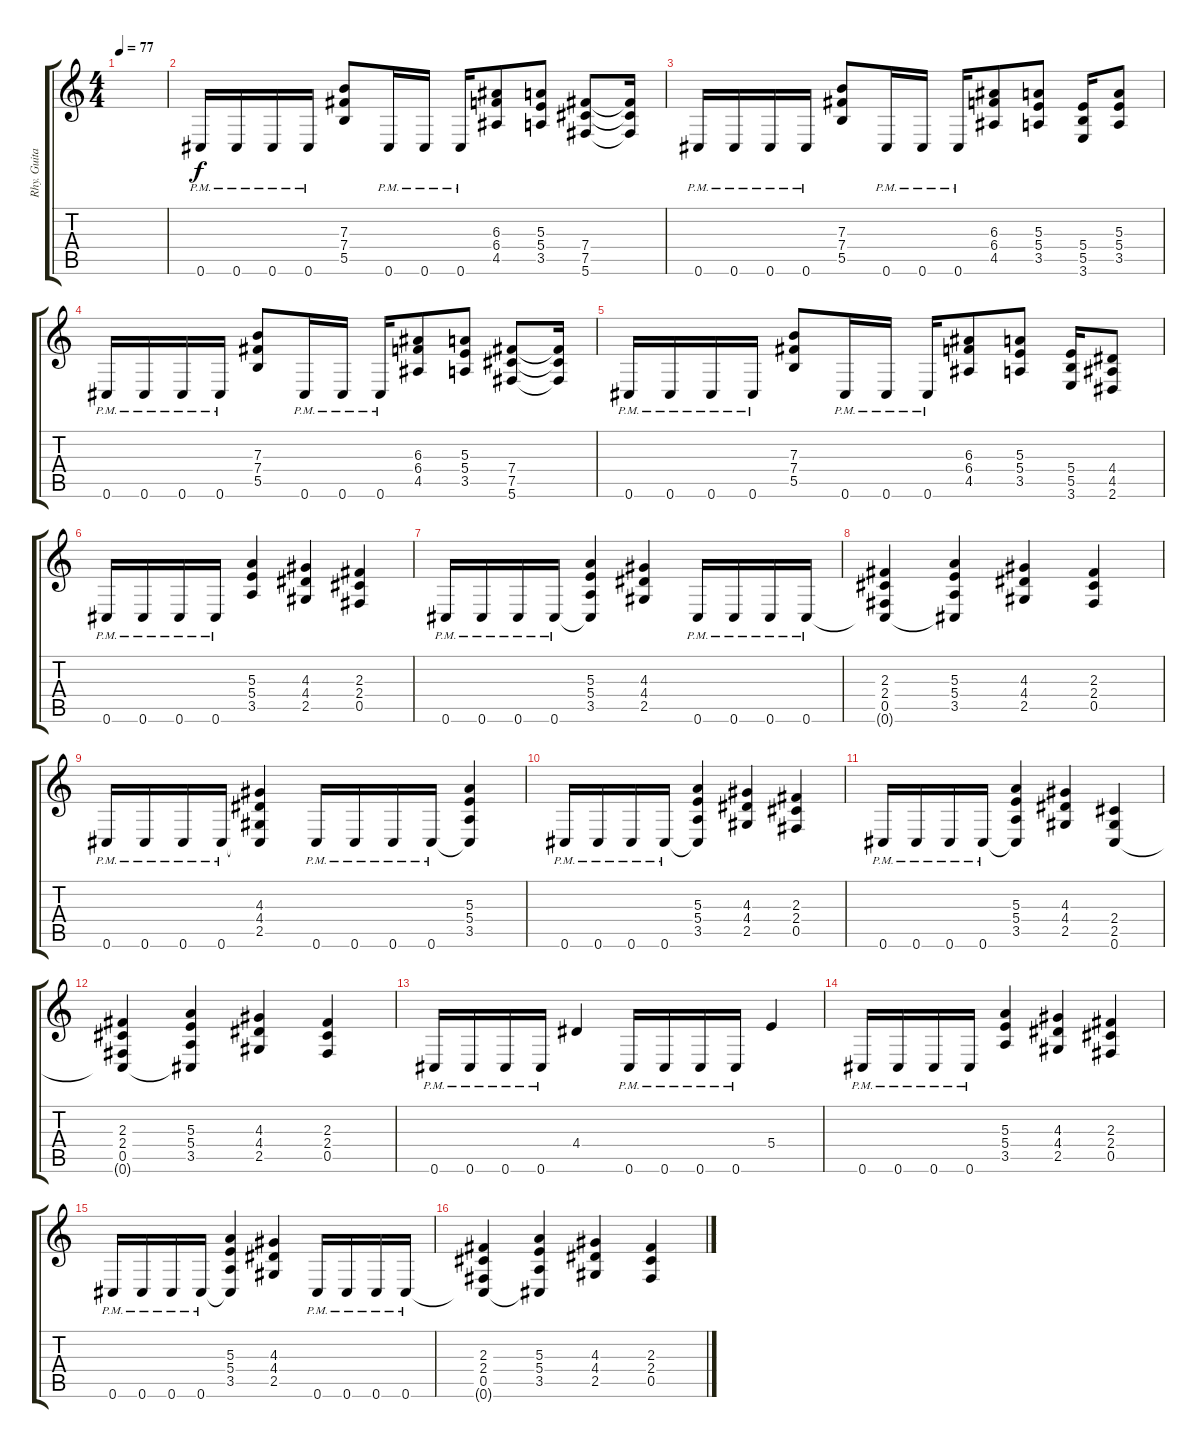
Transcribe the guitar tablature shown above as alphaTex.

\track ("Rhy. Guitar 2" "Rhy. Guita") {instrument overdrivenguitar}
\staff {score tabs}
\tuning (Db4 Ab3 E3 B2 Gb2 Db2) {hide}
\ts (4 4)
\tempo 77
\clef g2
\ks c
|
0.6{pm}.16 0.6{pm}.16 0.6{pm}.16 0.6{pm}.16 (7.3 7.4 5.5).8 0.6{pm}.16 0.6{pm}.16 0.6{pm}.16 (6.3 6.4 4.5).8 (5.3 5.4 3.5).8 (7.4 7.5 5.6).8 (7.4{t} 7.5{t} 5.6{t}).16 |
0.6{pm}.16 0.6{pm}.16 0.6{pm}.16 0.6{pm}.16 (7.3 7.4 5.5).8 0.6{pm}.16 0.6{pm}.16 0.6{pm}.16 (6.3 6.4 4.5).8 (5.3 5.4 3.5).8 (5.4 5.5 3.6).16 (5.3 5.4 3.5).8 |
0.6{pm}.16 0.6{pm}.16 0.6{pm}.16 0.6{pm}.16 (7.3 7.4 5.5).8 0.6{pm}.16 0.6{pm}.16 0.6{pm}.16 (6.3 6.4 4.5).8 (5.3 5.4 3.5).8 (7.4 7.5 5.6).8 (7.4{t} 7.5{t} 5.6{t}).16 |
0.6{pm}.16 0.6{pm}.16 0.6{pm}.16 0.6{pm}.16 (7.3 7.4 5.5).8 0.6{pm}.16 0.6{pm}.16 0.6{pm}.16 (6.3 6.4 4.5).8 (5.3 5.4 3.5).8 (5.4 5.5 3.6).16 (4.4 4.5 2.6).8 |
0.6{pm}.16 0.6{pm}.16 0.6{pm}.16 0.6{pm}.16 (5.3 5.4 3.5).4 (4.3 4.4 2.5).4 (2.3 2.4 0.5).4 |
0.6{pm}.16 0.6{pm}.16 0.6{pm}.16 0.6{pm}.16 (5.3 5.4 3.5 0.6{t}).4 (4.3 4.4 2.5).4 0.6{pm}.16 0.6{pm}.16 0.6{pm}.16 0.6{pm}.16 |
(2.3 2.4 0.5 0.6{t}).4 (5.3 5.4 3.5 0.6{t}).4 (4.3 4.4 2.5).4 (2.3 2.4 0.5).4 |
0.6{pm}.16 0.6{pm}.16 0.6{pm}.16 0.6{pm}.16 (4.3 4.4 2.5 0.6{t}).4 0.6{pm}.16 0.6{pm}.16 0.6{pm}.16 0.6{pm}.16 (5.3 5.4 3.5 0.6{t}).4 |
0.6{pm}.16 0.6{pm}.16 0.6{pm}.16 0.6{pm}.16 (5.3 5.4 3.5 0.6{t}).4 (4.3 4.4 2.5).4 (2.3 2.4 0.5).4 |
0.6{pm}.16 0.6{pm}.16 0.6{pm}.16 0.6{pm}.16 (5.3 5.4 3.5 0.6{t}).4 (4.3 4.4 2.5).4 (2.4 2.5 0.6).4 |
(2.3 2.4 0.5 0.6{t}).4 (5.3 5.4 3.5 0.6{t}).4 (4.3 4.4 2.5).4 (2.3 2.4 0.5).4 |
0.6{pm}.16 0.6{pm}.16 0.6{pm}.16 0.6{pm}.16 4.4.4 0.6{pm}.16 0.6{pm}.16 0.6{pm}.16 0.6{pm}.16 5.4.4 |
0.6{pm}.16 0.6{pm}.16 0.6{pm}.16 0.6{pm}.16 (5.3 5.4 3.5).4 (4.3 4.4 2.5).4 (2.3 2.4 0.5).4 |
0.6{pm}.16 0.6{pm}.16 0.6{pm}.16 0.6{pm}.16 (5.3 5.4 3.5 0.6{t}).4 (4.3 4.4 2.5).4 0.6{pm}.16 0.6{pm}.16 0.6{pm}.16 0.6{pm}.16 |
(2.3 2.4 0.5 0.6{t}).4 (5.3 5.4 3.5 0.6{t}).4 (4.3 4.4 2.5).4 (2.3 2.4 0.5).4
